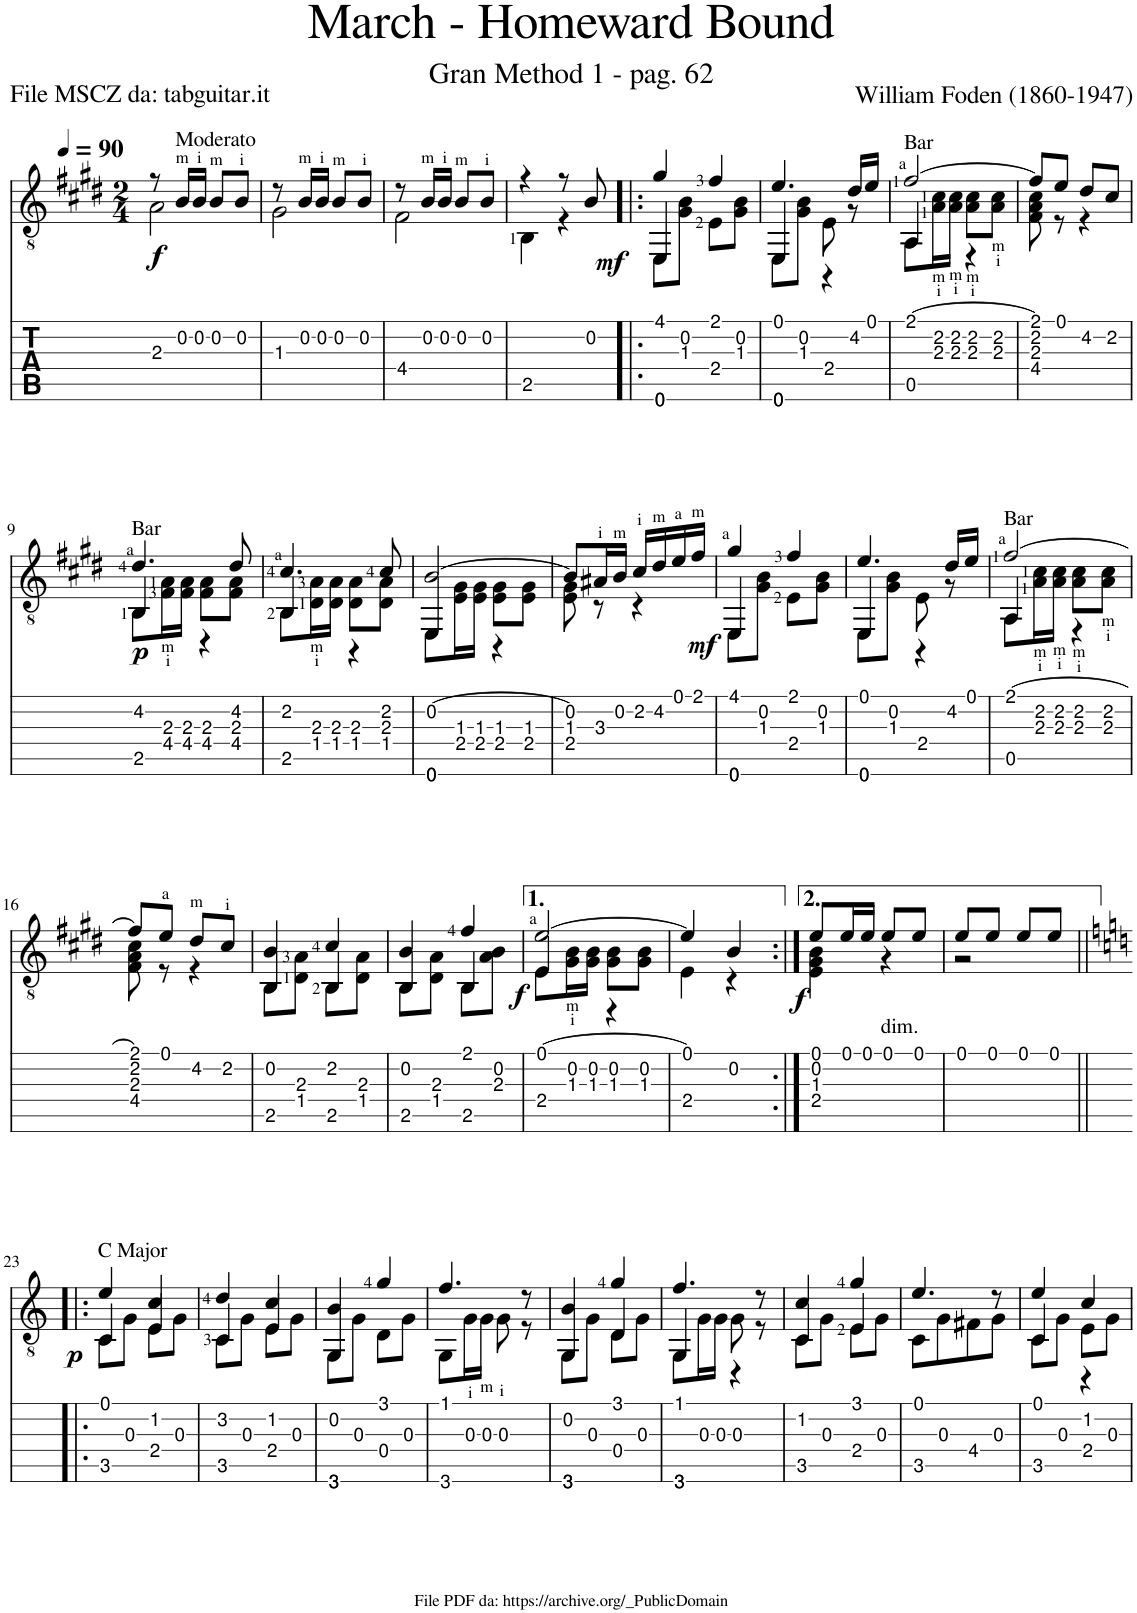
**kern	**kern	**dynam
*part1	*part1	*part1
*staff2	*staff1	*staff1/2
*I"Guitar	*	*
*I'Guit.	*	*
*stria6	*	*
*	*clefGv2	*
*k[f#c#g#d#]	*k[f#c#g#d#]	*
*M2/4	*M2/4	*
*MM90	*MM90	*
=1	=1	=1
*^	*^	*
!	!	!	!	!LO:DY:b
8r	2A	8r	2A\	f
!	!	!LO:TX:a:t=Moderato	!	!
16BLL	.	16B/LL	.	.
16BJJ	.	16B/JJ	.	.
8BL	.	8B/L	.	.
8BJ	.	8B/J	.	.
=2	=2	=2	=2	=2
8r	2G#	8r	2G#\	.
16BLL	.	16B/LL	.	.
16BJJ	.	16B/JJ	.	.
8BL	.	8B/L	.	.
8BJ	.	8B/J	.	.
=3	=3	=3	=3	=3
8r	2F#	8r	2F#\	.
16BLL	.	16B/LL	.	.
16BJJ	.	16B/JJ	.	.
8BL	.	8B/L	.	.
8BJ	.	8B/J	.	.
=4	=4	=4	=4	=4
4r	4BB	4r	4BB\	.
8r	4r	8r	4r	.
!	!	!	!	!LO:DY:b
8B	.	8B/	.	mf
=5!|:	=5!|:	=5!|:	=5!|:	=5!|:
*	*^	*	*^	*
4g#	8EEL	4EE	4g#/	8EE\L	4EE/	.
.	8G#\ 8B\J	.	.	8G#\ 8B\J	.	.
4f#	8EL	4ryy	4f#/	8E\L	4ryy	.
.	8G#\ 8B\J	.	.	8G#\ 8B\J	.	.
=6	=6	=6	=6	=6	=6	=6
4.e	8EEL	4EE	4.e/	8EE\L	4EE/	.
.	8G#\ 8B\J	.	.	8G#\ 8B\J	.	.
.	8E	4r	.	8E\	4r	.
16d#LL	8r	.	16d#/LL	8r	.	.
16eJJ	.	.	16e/JJ	.	.	.
=7	=7	=7	=7	=7	=7	=7
!	!	!	!LO:TX:a:t=Bar	!	!	!
[2f#	8AAL	4AA	[2f#/	8AA\L	4AA/	.
.	16A\ 16c#\L	.	.	16A\ 16c#\L	.	.
.	16A\ 16c#\JJ	.	.	16A\ 16c#\JJ	.	.
.	8A\ 8c#\L	4r	.	8A\ 8c#\L	4r	.
.	8A\ 8c#\J	.	.	8A\ 8c#\J	.	.
*	*v	*v	*	*	*	*
*	*	*	*v	*v	*
=8	=8	=8	=8	=8
8f#L]	8F# 8A 8c#	8f#/L]	8F#\ 8A\ 8c#\	.
8eJ	8r	8e/J	8r	.
8d#L	4r	8d#/L	4r	.
8c#J	.	8c#/J	.	.
!!LO:LB:g=z
=9	=9	=9	=9	=9
*	*^	*	*^	*
!	!	!	!LO:TX:a:t=Bar	!	!	!
!	!	!	!	!	!	!LO:DY:b
4.d#	8BBL	4BB	4.d#/	8BB\L	4BB/	p
.	16F#\ 16A\L	.	.	16F#\ 16A\L	.	.
.	16F#\ 16A\JJ	.	.	16F#\ 16A\JJ	.	.
.	8F#\ 8A\L	4r	.	8F#\ 8A\L	4r	.
8d#	8F#\ 8A\J	.	8d#/	8F#\ 8A\J	.	.
=10	=10	=10	=10	=10	=10	=10
4.c#	8BBL	4BB	4.c#/	8BB\L	4BB/	.
.	16D#\ 16A\L	.	.	16D#\ 16A\L	.	.
.	16D#\ 16A\JJ	.	.	16D#\ 16A\JJ	.	.
.	8D#\ 8A\L	4r	.	8D#\ 8A\L	4r	.
8c#	8D#\ 8A\J	.	8c#/	8D#\ 8A\J	.	.
=11	=11	=11	=11	=11	=11	=11
[2B	8EEL	4EE	[2B/	8EE\L	4EE/	.
.	16E\ 16G#\L	.	.	16E\ 16G#\L	.	.
.	16E\ 16G#\JJ	.	.	16E\ 16G#\JJ	.	.
.	8E\ 8G#\L	4r	.	8E\ 8G#\L	4r	.
.	8E\ 8G#\J	.	.	8E\ 8G#\J	.	.
*	*v	*v	*	*	*	*
*	*	*	*v	*v	*
=12	=12	=12	=12	=12
8BL]	8E 8G#	8B/L]	8E\ 8G#\	.
16A#L	8r	16A#X/L	8r	.
16BJJ	.	16B/JJ	.	.
16c#LL	4r	16c#/LL	4r	.
16d#J	.	16d#/	.	.
16eL	.	16e/	.	.
!	!	!	!	!LO:DY:b
16f#JJ	.	16f#/JJ	.	mf
=13	=13	=13	=13	=13
*	*^	*	*^	*
4g#	8EEL	4EE	4g#/	8EE\L	4EE/	.
.	8G#\ 8B\J	.	.	8G#\ 8B\J	.	.
4f#	8EL	4ryy	4f#/	8E\L	4ryy	.
.	8G#\ 8B\J	.	.	8G#\ 8B\J	.	.
=14	=14	=14	=14	=14	=14	=14
4.e	8EEL	4EE	4.e/	8EE\L	4EE/	.
.	8G#\ 8B\J	.	.	8G#\ 8B\J	.	.
.	8E	4r	.	8E\	4r	.
16d#LL	8r	.	16d#/LL	8r	.	.
16eJJ	.	.	16e/JJ	.	.	.
=15	=15	=15	=15	=15	=15	=15
!	!	!	!LO:TX:a:t=Bar	!	!	!
[2f#	8AAL	4AA	[2f#/	8AA\L	4AA/	.
.	16A\ 16c#\L	.	.	16A\ 16c#\L	.	.
.	16A\ 16c#\JJ	.	.	16A\ 16c#\JJ	.	.
.	8A\ 8c#\L	4r	.	8A\ 8c#\L	4r	.
.	8A\ 8c#\J	.	.	8A\ 8c#\J	.	.
*	*v	*v	*	*	*	*
*	*	*	*v	*v	*
!!LO:LB:g=z
=16	=16	=16	=16	=16
8f#L]	8F# 8A 8c#	8f#/L]	8F#\ 8A\ 8c#\	.
8eJ	8r	8e/J	8r	.
8d#L	4r	8d#/L	4r	.
8c#J	.	8c#/J	.	.
=17	=17	=17	=17	=17
*	*^	*	*^	*
4B	8BBL	4BB	4B/	8BB\L	4BB/	.
.	8D#\ 8A\J	.	.	8D#\ 8A\J	.	.
4c#	8BBL	4BB	4c#/	8BB\L	4BB/	.
.	8D#\ 8A\J	.	.	8D#\ 8A\J	.	.
=18	=18	=18	=18	=18	=18	=18
4B	8BBL	4BB	4B/	8BB\L	4BB/	.
.	8D#\ 8A\J	.	.	8D#\ 8A\J	.	.
4f#	8BBL	4BB	4f#/	8BB\L	4BB/	.
.	8A\ 8B\J	.	.	8A\ 8B\J	.	.
=19	=19	=19	=19	=19	=19	=19
!	!	!	!	!	!	!LO:DY:b
[2e	8EL	4E	[2e/	8E\L	4E/	f
.	16G#\ 16B\L	.	.	16G#\ 16B\L	.	.
.	16G#\ 16B\JJ	.	.	16G#\ 16B\JJ	.	.
.	8G#\ 8B\L	4r	.	8G#\ 8B\L	4r	.
.	8G#\ 8B\J	.	.	8G#\ 8B\J	.	.
*	*v	*v	*	*	*	*
*	*	*	*v	*v	*
=20	=20	=20	=20	=20
4e]	4E	4e/]	4E\	.
4B	4r	4B/	4r	.
=21:|!	=21:|!	=21:|!	=21:|!	=21:|!
!	!	!	!	!LO:DY:b
8eL	4E 4G# 4B	8e/L	4E\ 4G#\ 4B\	f
16eL	.	16e/L	.	.
16eJJ	.	16e/JJ	.	.
!LO:TX:a:t=dim.	!	!	!	!
8eL	4r	8e/L	4r	.
8eJ	.	8e/J	.	.
=22	=22	=22	=22	=22
8eL	2r	8e/L	2r	.
8eJ	.	8e/J	.	.
8eL	.	8e/L	.	.
8eJ	.	8e/J	.	.
*v	*v	*	*	*
*	*v	*v	*
!!LO:LB:g=z
=23!|:	=23!|:	=23!|:
*k[]	*k[]	*
*^	*^	*
*	*^	*	*^	*
!	!	!	!LO:TX:a:t=C Major	!	!	!
!	!	!	!	!	!	!LO:DY:b
4e	8CL	4C	4e/	8C\L	4C/	p
.	8GJ	.	.	8G\J	.	.
4c	8EL	4E	4c/	8E\L	4E/	.
.	8GJ	.	.	8G\J	.	.
=24	=24	=24	=24	=24	=24	=24
4d	8CL	4C	4d/	8C\L	4C/	.
.	8GJ	.	.	8G\J	.	.
4c	8EL	4E	4c/	8E\L	4E/	.
.	8GJ	.	.	8G\J	.	.
=25	=25	=25	=25	=25	=25	=25
4B	8GGL	4GG	4B/	8GG\L	4GG/	.
.	8GJ	.	.	8G\J	.	.
4g	8DL	4ryy	4g/	8D\L	4ryy	.
.	8GJ	.	.	8G\J	.	.
*	*v	*v	*	*	*	*
*	*	*	*v	*v	*
=26	=26	=26	=26	=26
4.f	8GGL	4.f/	8GG\L	.
.	16GL	.	16G\L	.
.	16GJJ	.	16G\JJ	.
.	8G	.	8G\	.
8r	8r	8r	8r	.
=27	=27	=27	=27	=27
*	*^	*	*^	*
4B	8GGL	4GG	4B/	8GG\L	4GG/	.
.	8GJ	.	.	8G\J	.	.
4g	8DL	4D	4g/	8D\L	4D/	.
.	8GJ	.	.	8G\J	.	.
=28	=28	=28	=28	=28	=28	=28
4.f	8GGL	4GG	4.f/	8GG\L	4GG/	.
.	16GL	.	.	16G\L	.	.
.	16GJJ	.	.	16G\JJ	.	.
.	8G	4r	.	8G\	4r	.
8r	8r	.	8r	8r	.	.
=29	=29	=29	=29	=29	=29	=29
4c	8CL	4C	4c/	8C\L	4C/	.
.	8GJ	.	.	8G\J	.	.
4g	8EL	4E	4g/	8E\L	4E/	.
.	8GJ	.	.	8G\J	.	.
*	*v	*v	*	*	*	*
*	*	*	*v	*v	*
=30	=30	=30	=30	=30
4.e	8CL	4.e/	8C\L	.
.	8GJ	.	8G\	.
.	8F#L	.	8F#X\	.
8r	8GJ	8r	8G\J	.
=31	=31	=31	=31	=31
*	*^	*	*^	*
4e	8CL	4C	4e/	8C\L	4C/	.
.	8GJ	.	.	8G\J	.	.
4c	8EL	4r	4c/	8E\L	4r	.
.	8GJ	.	.	8G\J	.	.
*v	*v	*v	*	*	*	*
*	*v	*v	*v	*
=	=	=
*-	*-	*-
